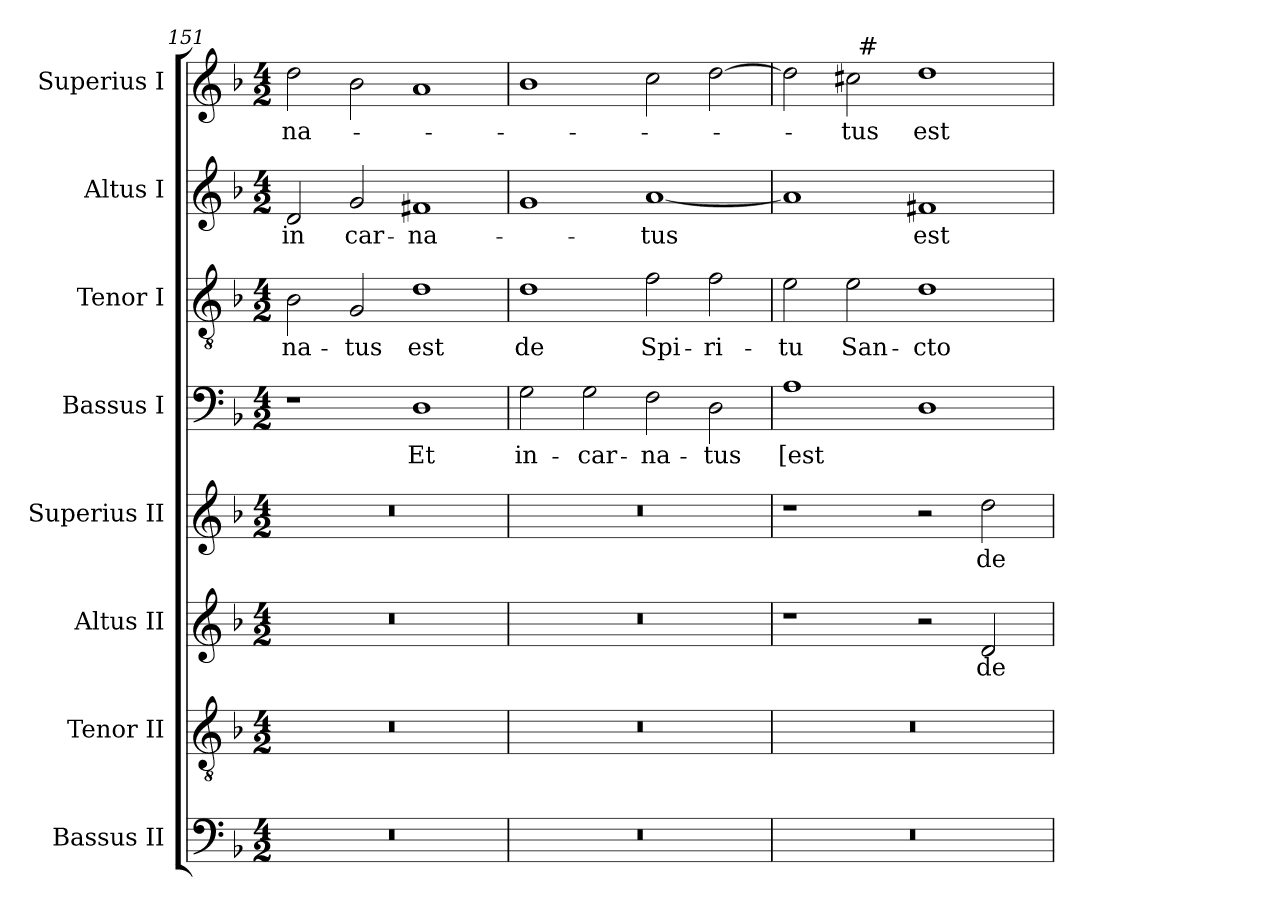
**kern	**kern	**kern	**text	**kern	**text	**kern	**text	**kern	**text	**kern	**text	**kern	**text
*part8	*part7	*part6	*part6	*part5	*part5	*part4	*part4	*part3	*part3	*part2	*part2	*part1	*part1
*staff8	*staff7	*staff6	*staff6	*staff5	*staff5	*staff4	*staff4	*staff3	*staff3	*staff2	*staff2	*staff1	*staff1
*I"Bassus II	*I"Tenor II	*I"Altus II	*	*I"Superius II	*	*I"Bassus I	*	*I"Tenor I	*	*I"Altus I	*	*I"Superius I	*
*I'B.	*I'T.	*I'A.	*	*I'S.	*	*I'B.	*	*I'T.	*	*I'A.	*	*I'S.	*
*clefF4	*clefGv2	*clefG2	*	*clefG2	*	*clefF4	*	*clefGv2	*	*clefG2	*	*clefG2	*
*	*ITrd7c12	*	*	*	*	*	*	*ITrd7c12	*	*	*	*	*
*k[b-]	*k[b-]	*k[b-]	*	*k[b-]	*	*k[b-]	*	*k[b-]	*	*k[b-]	*	*k[b-]	*
*d:	*d:	*d:	*	*d:	*	*d:	*	*d:	*	*d:	*	*d:	*
*M4/2	*M4/2	*M4/2	*	*M4/2	*	*M4/2	*	*M4/2	*	*M4/2	*	*M4/2	*
=151	=151	=151	=151	=151	=151	=151	=151	=151	=151	=151	=151	=151	=151
!LO:N:vis=1	!LO:N:vis=1	!LO:N:vis=1	!	!LO:N:vis=1	!	!	!	!	!LO:LY:b	!	!LO:LY:b	!	!LO:LY:b
0r	0r	0r	.	0r	.	1r	.	2BB-\	-na-	2d/	in	2dd\	-na-
!	!	!	!	!	!	!	!	!	!LO:LY:b	!	!LO:LY:b	!	!
.	.	.	.	.	.	.	.	2GG/	-tus	2g/	car-	2b-\	.
!	!	!	!	!	!	!	!LO:LY:b	!	!LO:LY:b	!	!LO:LY:b	!	!
.	.	.	.	.	.	1D	Et	1D	est	1f#X	-na-	1a	.
=152	=152	=152	=152	=152	=152	=152	=152	=152	=152	=152	=152	=152	=152
!LO:N:vis=1	!LO:N:vis=1	!LO:N:vis=1	!	!LO:N:vis=1	!	!	!LO:LY:b	!	!LO:LY:b	!	!	!	!
0r	0r	0r	.	0r	.	2G\	in-	1D	de	1g	.	1b-	.
!	!	!	!	!	!	!	!LO:LY:b	!	!	!	!	!	!
.	.	.	.	.	.	2G\	-car-	.	.	.	.	.	.
!	!	!	!	!	!	!	!LO:LY:b	!	!LO:LY:b	!	!LO:LY:b	!	!
.	.	.	.	.	.	2F\	-na-	2F\	Spi-	[<1a	-tus	2cc\	.
!	!	!	!	!	!	!	!LO:LY:b	!	!LO:LY:b	!	!	!	!
.	.	.	.	.	.	2D\	-tus	2F\	-ri-	.	.	[>2dd\	.
=153	=153	=153	=153	=153	=153	=153	=153	=153	=153	=153	=153	=153	=153
!LO:N:vis=1	!LO:N:vis=1	!	!	!	!	!	!LO:LY:b	!	!LO:LY:b	!	!	!	!
*	*	*	*	*	*	*	*	*	*	*	*	*^	*
0r	0r	1r	.	1r	.	1A	[est	2E\	-tu	1a]	.	2dd\]	2ryy	.
!	!	!	!	!	!	!	!	!	!LO:LY:b	!	!	!	!	!LO:LY:b
.	.	.	.	.	.	.	.	2E\	San-	.	.	2cc#\	32ryy	-tus
!	!	!	!	!	!	!	!	!	!	!	!	!	!LO:TX:a:t=#	!
.	.	.	.	.	.	.	.	.	.	.	.	.	1ryy	.
!	!	!	!	!	!	!	!	!	!LO:LY:b	!	!LO:LY:b	!	!	!LO:LY:b
.	.	2r	.	2r	.	1D	.	1D	-cto	1f#X	est	1dd	.	est
!	!	!	!LO:LY:b	!	!LO:LY:b	!	!	!	!	!	!	!	!	!
.	.	2d/	de	2dd\	de	.	.	.	.	.	.	.	.	.
.	.	.	.	.	.	.	.	.	.	.	.	.	4...ryy	.
*	*	*	*	*	*	*	*	*	*	*	*	*v	*v	*
=	=	=	=	=	=	=	=	=	=	=	=	=	=
*-	*-	*-	*-	*-	*-	*-	*-	*-	*-	*-	*-	*-	*-
